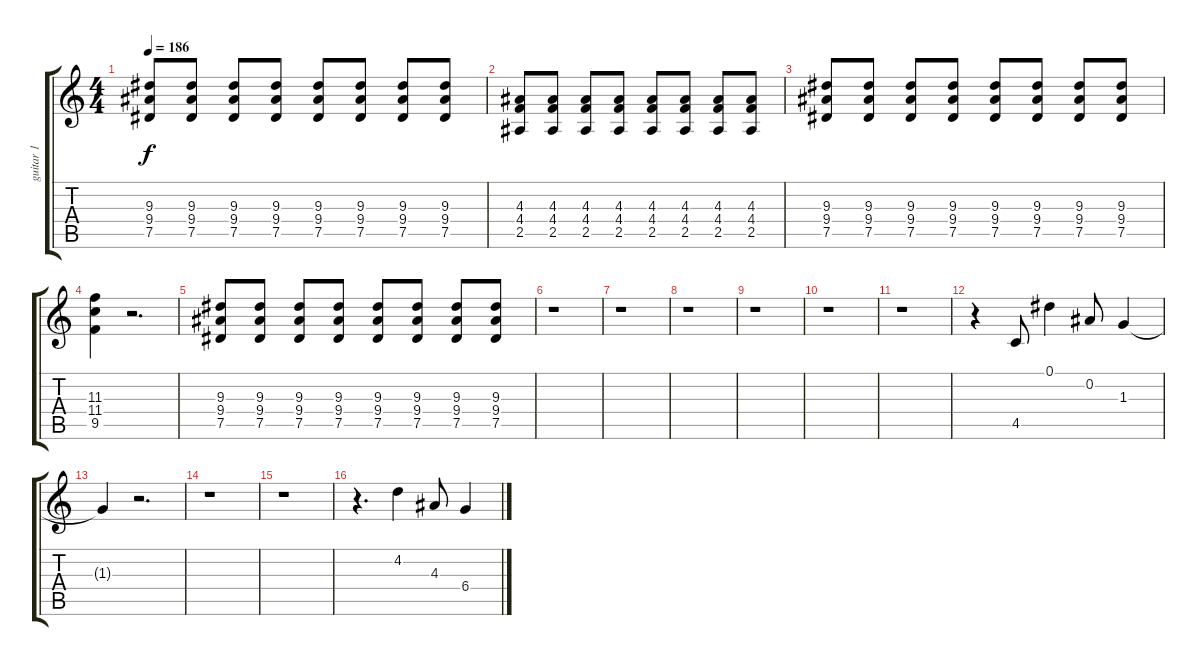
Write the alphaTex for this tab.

\track ("guitar 1" "guitar 1") {instrument distortionguitar}
\staff {score tabs}
\tuning (Eb4 Bb3 Gb3 Db3 Ab2 Db2) {hide}
\ts (4 4)
\tempo 186
\clef g2
\ks c
(9.3 9.4 7.5).8{dy f} (9.3 9.4 7.5).8 (9.3 9.4 7.5).8 (9.3 9.4 7.5).8 (9.3 9.4 7.5).8 (9.3 9.4 7.5).8 (9.3 9.4 7.5).8 (9.3 9.4 7.5).8 |
(4.3 4.4 2.5).8 (4.3 4.4 2.5).8 (4.3 4.4 2.5).8 (4.3 4.4 2.5).8 (4.3 4.4 2.5).8 (4.3 4.4 2.5).8 (4.3 4.4 2.5).8 (4.3 4.4 2.5).8 |
(9.3 9.4 7.5).8 (9.3 9.4 7.5).8 (9.3 9.4 7.5).8 (9.3 9.4 7.5).8 (9.3 9.4 7.5).8 (9.3 9.4 7.5).8 (9.3 9.4 7.5).8 (9.3 9.4 7.5).8 |
(11.3 11.4 9.5).4 r.2{d} |
(9.3 9.4 7.5).8 (9.3 9.4 7.5).8 (9.3 9.4 7.5).8 (9.3 9.4 7.5).8 (9.3 9.4 7.5).8 (9.3 9.4 7.5).8 (9.3 9.4 7.5).8 (9.3 9.4 7.5).8 |
r.1 |
r.1 |
r.1 |
r.1 |
r.1 |
r.1 |
r.4 4.5.8{instrument electricguitarclean} 0.1.4 0.2.8 1.3.4 |
1.3{t}.4 r.2{d} |
r.1 |
r.1 |
r.4{d} 4.2.4{instrument electricguitarclean} 4.3.8 6.4.4
